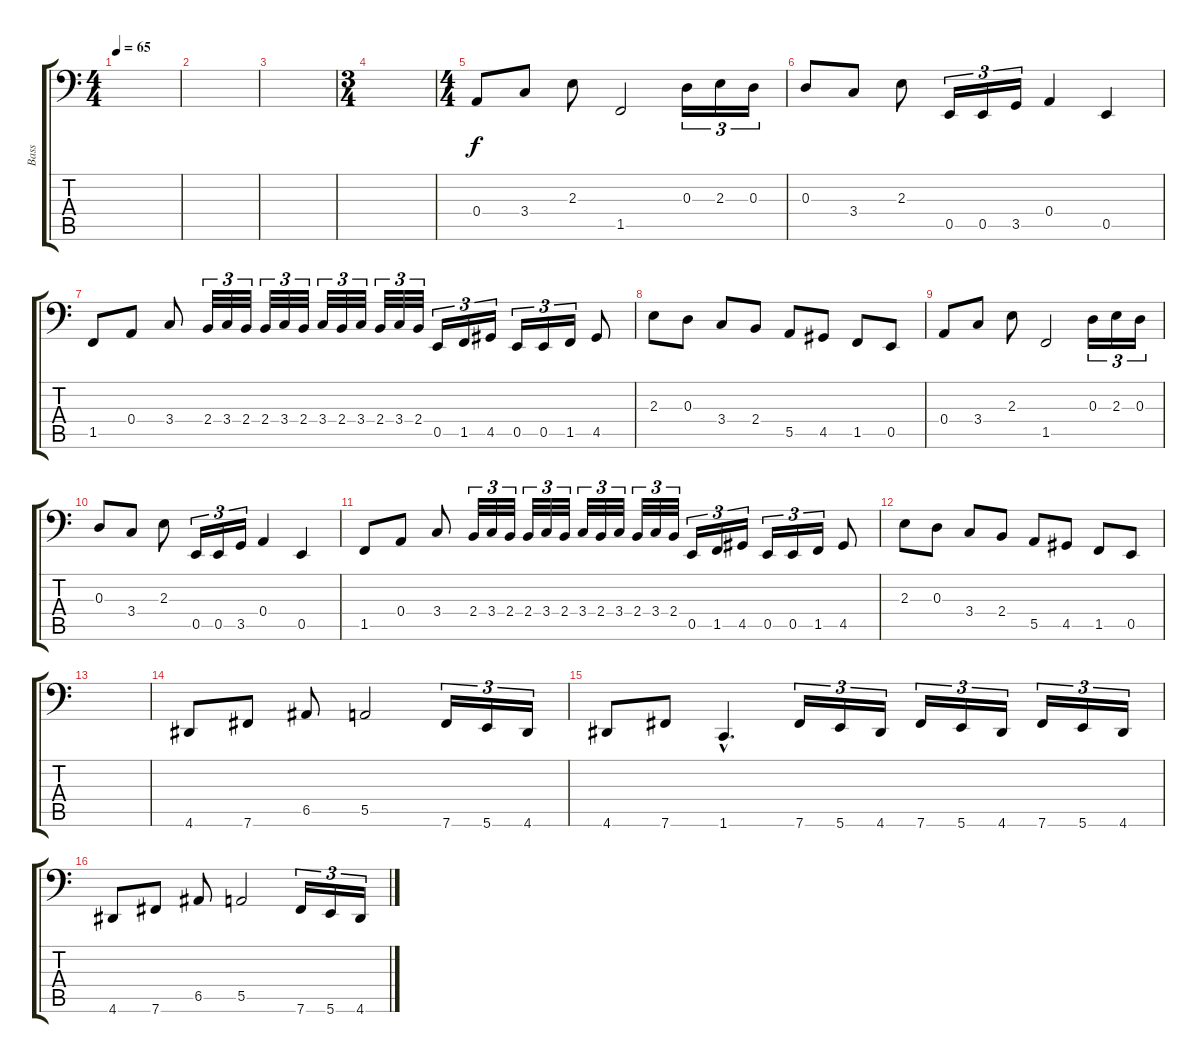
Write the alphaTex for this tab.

\track ("Bass" "Bass") {instrument electricbassfinger}
\staff {score tabs}
\tuning (C3 G2 D2 A1 E1 B0) {hide}
\ts (4 4)
\tempo 65
\clef f4
\ks c
|
|
|
\ts (3 4)
|
\ts (4 4)
0.4.8 3.4.8 2.3.8 1.5.2 0.3.16{tu (3 2)} 2.3.16{tu (3 2)} 0.3.16{tu (3 2)} |
0.3.8 3.4.8 2.3.8 0.5.16{tu (3 2)} 0.5.16{tu (3 2)} 3.5.16{tu (3 2)} 0.4.4 0.5.4 |
1.5.8 0.4.8 3.4.8 2.4.32{tu (3 2)} 3.4.32{tu (3 2)} 2.4.32{tu (3 2)} 2.4.32{tu (3 2)} 3.4.32{tu (3 2)} 2.4.32{tu (3 2)} 3.4.32{tu (3 2)} 2.4.32{tu (3 2)} 3.4.32{tu (3 2)} 2.4.32{tu (3 2)} 3.4.32{tu (3 2)} 2.4.32{tu (3 2)} 0.5.16{tu (3 2)} 1.5.16{tu (3 2)} 4.5.16{tu (3 2)} 0.5.16{tu (3 2)} 0.5.16{tu (3 2)} 1.5.16{tu (3 2)} 4.5.8 |
2.3.8 0.3.8 3.4.8 2.4.8 5.5.8 4.5.8 1.5.8 0.5.8 |
0.4.8 3.4.8 2.3.8 1.5.2 0.3.16{tu (3 2)} 2.3.16{tu (3 2)} 0.3.16{tu (3 2)} |
0.3.8 3.4.8 2.3.8 0.5.16{tu (3 2)} 0.5.16{tu (3 2)} 3.5.16{tu (3 2)} 0.4.4 0.5.4 |
1.5.8 0.4.8 3.4.8 2.4.32{tu (3 2)} 3.4.32{tu (3 2)} 2.4.32{tu (3 2)} 2.4.32{tu (3 2)} 3.4.32{tu (3 2)} 2.4.32{tu (3 2)} 3.4.32{tu (3 2)} 2.4.32{tu (3 2)} 3.4.32{tu (3 2)} 2.4.32{tu (3 2)} 3.4.32{tu (3 2)} 2.4.32{tu (3 2)} 0.5.16{tu (3 2)} 1.5.16{tu (3 2)} 4.5.16{tu (3 2)} 0.5.16{tu (3 2)} 0.5.16{tu (3 2)} 1.5.16{tu (3 2)} 4.5.8 |
2.3.8 0.3.8 3.4.8 2.4.8 5.5.8 4.5.8 1.5.8 0.5.8 |
|
4.6.8 7.6.8 6.5.8 5.5.2 7.6.16{tu (3 2)} 5.6.16{tu (3 2)} 4.6.16{tu (3 2)} |
4.6.8 7.6.8 1.6{hac}.4{d} 7.6.16{tu (3 2)} 5.6.16{tu (3 2)} 4.6.16{tu (3 2)} 7.6.16{tu (3 2)} 5.6.16{tu (3 2)} 4.6.16{tu (3 2)} 7.6.16{tu (3 2)} 5.6.16{tu (3 2)} 4.6.16{tu (3 2)} |
4.6.8 7.6.8 6.5.8 5.5.2 7.6.16{tu (3 2)} 5.6.16{tu (3 2)} 4.6.16{tu (3 2)}
